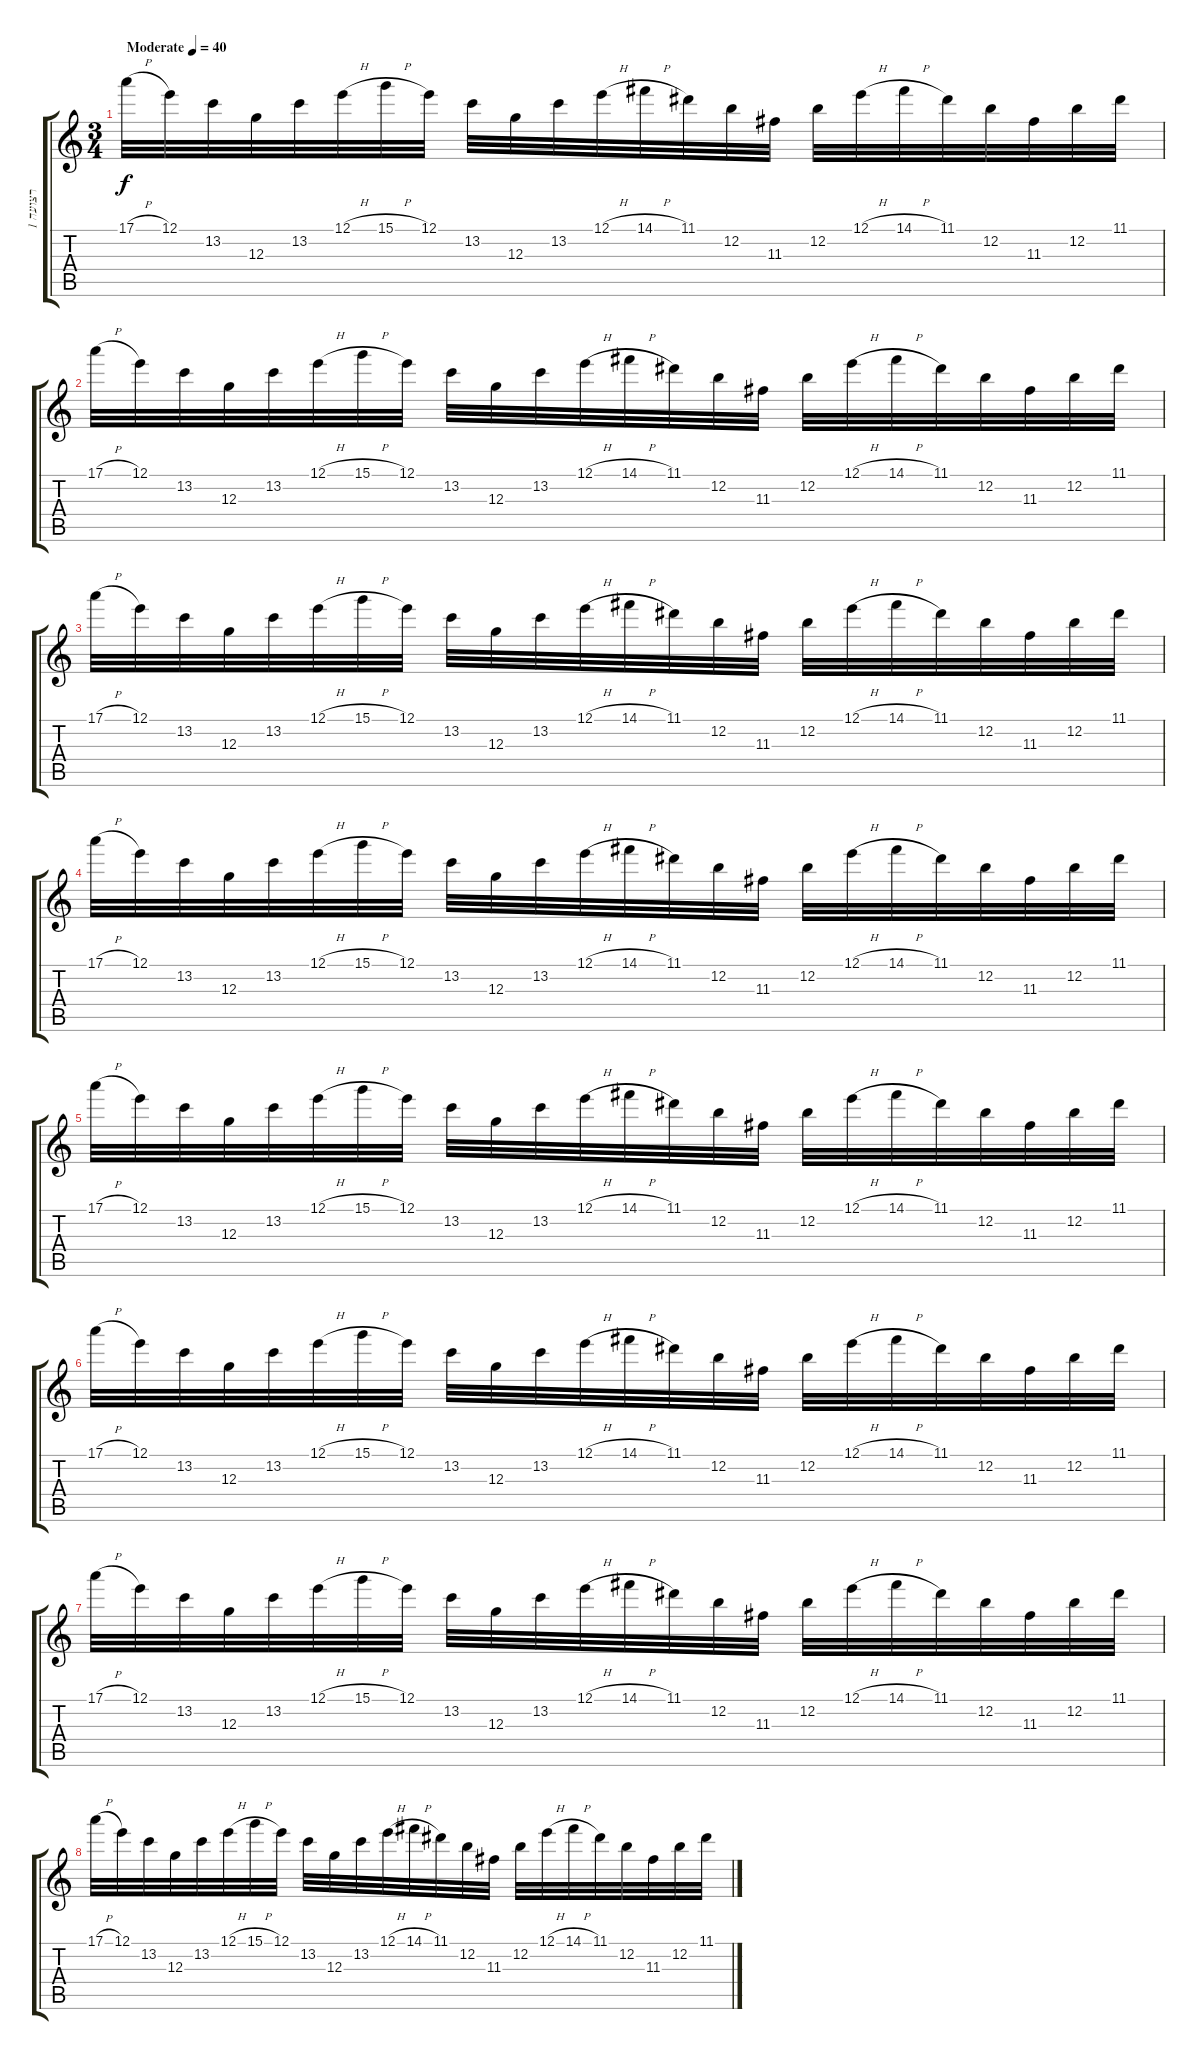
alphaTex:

\track ("רצועה 1" "רצועה 1") {instrument electricguitarjazz}
\staff {score tabs}
\tuning (E4 B3 G3 D3 A2 E2) {hide}
\ts (3 4)
\tempo (40 "Moderate")
\tempo 100
\tempo (40 "Moderate")
\clef g2
\ks c
17.1{h}.32{dy f instrument electricguitarjazz} 12.1.32 13.2.32 12.3.32 13.2.32 12.1{h}.32 15.1{h}.32 12.1.32 13.2.32 12.3.32 13.2.32 12.1{h}.32 14.1{h}.32 11.1.32 12.2.32 11.3.32 12.2.32 12.1{h}.32 14.1{h}.32 11.1.32 12.2.32 11.3.32 12.2.32 11.1.32 |
17.1{h}.32 12.1.32 13.2.32 12.3.32 13.2.32 12.1{h}.32 15.1{h}.32 12.1.32 13.2.32 12.3.32 13.2.32 12.1{h}.32 14.1{h}.32 11.1.32 12.2.32 11.3.32 12.2.32 12.1{h}.32 14.1{h}.32 11.1.32 12.2.32 11.3.32 12.2.32 11.1.32 |
17.1{h}.32 12.1.32 13.2.32 12.3.32 13.2.32 12.1{h}.32 15.1{h}.32 12.1.32 13.2.32 12.3.32 13.2.32 12.1{h}.32 14.1{h}.32 11.1.32 12.2.32 11.3.32 12.2.32 12.1{h}.32 14.1{h}.32 11.1.32 12.2.32 11.3.32 12.2.32 11.1.32 |
17.1{h}.32 12.1.32 13.2.32 12.3.32 13.2.32 12.1{h}.32 15.1{h}.32 12.1.32 13.2.32 12.3.32 13.2.32 12.1{h}.32 14.1{h}.32 11.1.32 12.2.32 11.3.32 12.2.32 12.1{h}.32 14.1{h}.32 11.1.32 12.2.32 11.3.32 12.2.32 11.1.32 |
17.1{h}.32 12.1.32 13.2.32 12.3.32 13.2.32 12.1{h}.32 15.1{h}.32 12.1.32 13.2.32 12.3.32 13.2.32 12.1{h}.32 14.1{h}.32 11.1.32 12.2.32 11.3.32 12.2.32 12.1{h}.32 14.1{h}.32 11.1.32 12.2.32 11.3.32 12.2.32 11.1.32 |
17.1{h}.32 12.1.32 13.2.32 12.3.32 13.2.32 12.1{h}.32 15.1{h}.32 12.1.32 13.2.32 12.3.32 13.2.32 12.1{h}.32 14.1{h}.32 11.1.32 12.2.32 11.3.32 12.2.32 12.1{h}.32 14.1{h}.32 11.1.32 12.2.32 11.3.32 12.2.32 11.1.32 |
17.1{h}.32 12.1.32 13.2.32 12.3.32 13.2.32 12.1{h}.32 15.1{h}.32 12.1.32 13.2.32 12.3.32 13.2.32 12.1{h}.32 14.1{h}.32 11.1.32 12.2.32 11.3.32 12.2.32 12.1{h}.32 14.1{h}.32 11.1.32 12.2.32 11.3.32 12.2.32 11.1.32 |
17.1{h}.32 12.1.32 13.2.32 12.3.32 13.2.32 12.1{h}.32 15.1{h}.32 12.1.32 13.2.32 12.3.32 13.2.32 12.1{h}.32 14.1{h}.32 11.1.32 12.2.32 11.3.32 12.2.32 12.1{h}.32 14.1{h}.32 11.1.32 12.2.32 11.3.32 12.2.32 11.1.32
